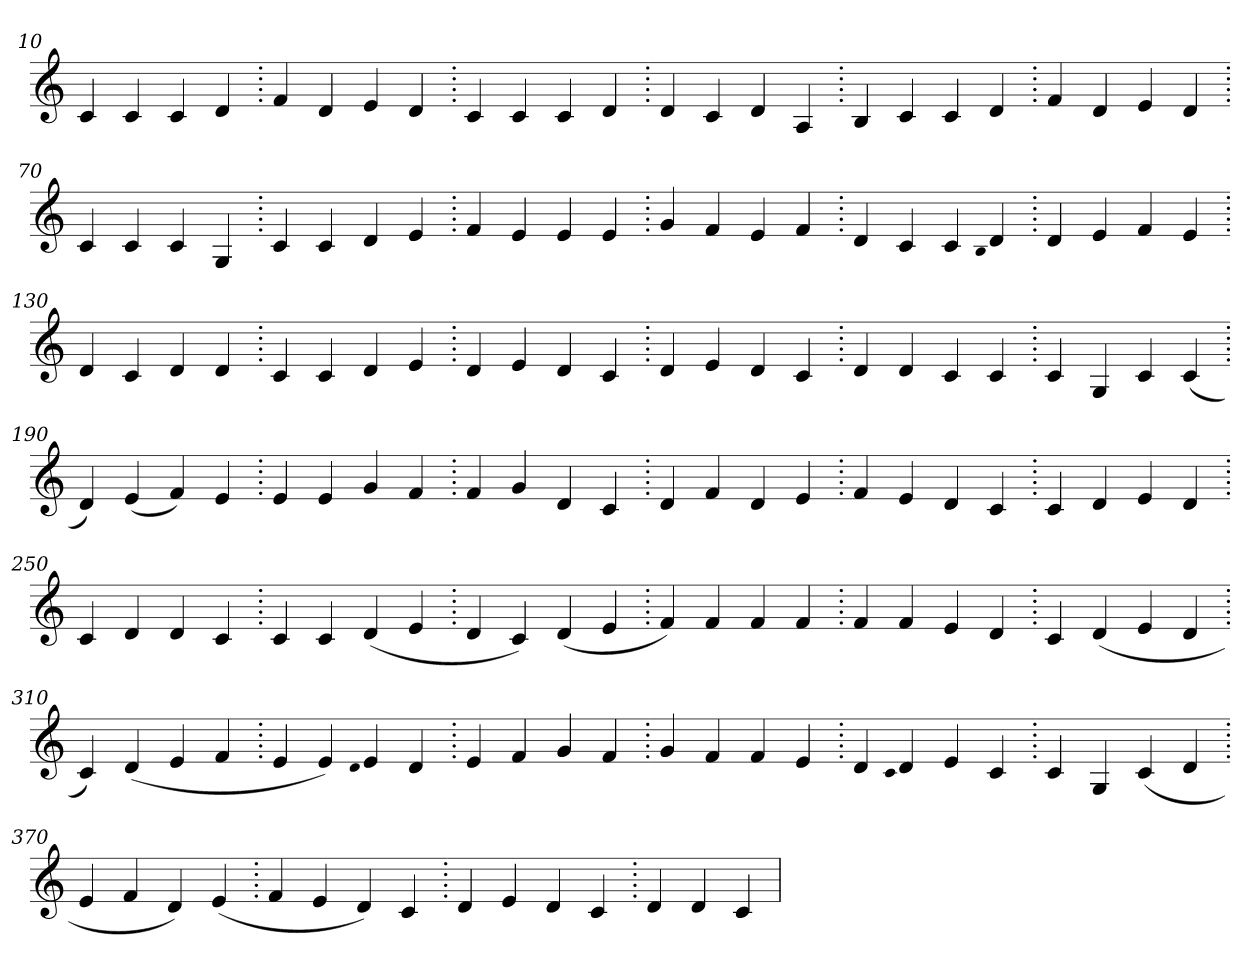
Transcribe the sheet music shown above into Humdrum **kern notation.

**kern
*part1
*staff1
*clefG2
=10.
4c
4c
4c
4d
=20.
4f
4d
4e
4d
=30.
4c
4c
4c
4d
=40.
4d
4c
4d
4A
=50.
4B
4c
4c
4d
=60.
4f
4d
4e
4d
=70.
4c
4c
4c
4G
=80.
4c
4c
4d
4e
=90.
4f
4e
4e
4e
=100.
4g
4f
4e
4f
=110.
4d
4c
4c
qqB
4d
=120.
4d
4e
4f
4e
=130.
4d
4c
4d
4d
=140.
4c
4c
4d
4e
=150.
4d
4e
4d
4c
=160.
4d
4e
4d
4c
=170.
4d
4d
4c
4c
=180.
4c
4G
4c
(>4c
=190.
4d)
(>4e
4f)
4e
=200.
4e
4e
4g
4f
=210.
4f
4g
4d
4c
=220.
4d
4f
4d
4e
=230.
4f
4e
4d
4c
=240.
4c
4d
4e
4d
=250.
4c
4d
4d
4c
=260.
4c
4c
(>4d
4e
=270.
4d
4c)
(>4d
4e
=280.
4f)
4f
4f
4f
=290.
4f
4f
4e
4d
=300.
4c
(>4d
4e
4d
=310.
4c)
(>4d
4e
4f
=320.
4e
4e)
qqd
4e
4d
=330.
4e
4f
4g
4f
=340.
4g
4f
4f
4e
=350.
4d
qqc
4d
4e
4c
=360.
4c
4G
(>4c
4d
=370.
4e
4f
4d)
(>4e
=380.
4f
4e
4d)
4c
=390.
4d
4e
4d
4c
=400.
4d
4d
4c
=
*-
